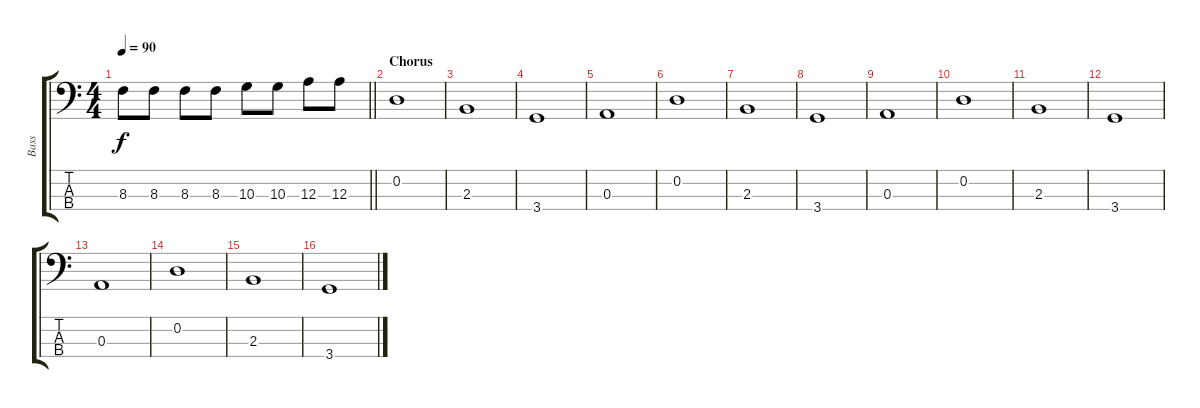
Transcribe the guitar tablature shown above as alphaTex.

\track ("Bass" "Bass") {instrument electricbassfinger}
\staff {score tabs}
\tuning (G2 D2 A1 E1) {hide}
\ts (4 4)
\tempo 90
\clef f4
\barLineRight lightlight
\ks c
8.3.8{dy f} 8.3.8 8.3.8 8.3.8 10.3.8 10.3.8 12.3.8 12.3.8 |
\section ("" "Chorus")
0.2.1 |
2.3.1 |
3.4.1 |
0.3.1 |
0.2.1 |
2.3.1 |
3.4.1 |
0.3.1 |
0.2.1 |
2.3.1 |
3.4.1 |
0.3.1 |
0.2.1 |
2.3.1 |
3.4.1
